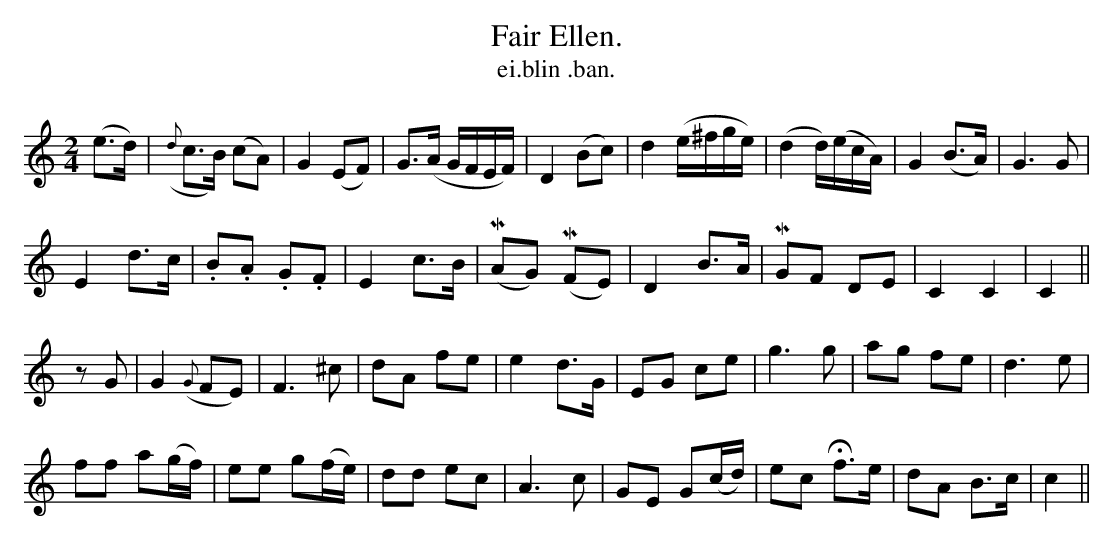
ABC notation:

X:1
T: Fair Ellen.
T: ei.blin .ban.
M: 2/4
L: 1/8
K: C
(e>d) |\
({d}c>B) (cA) | G2 (EF) | G>(A G/F/E/F/) | D2 (Bc) |\
d2 (e/^f/g/e/) | (d2 d/)(e/c/A/) | G2 (B>A) | G3 G |
E2 d>c | .B.A .G.F | E2 c>B | (MAG) (MFE) |\
D2 B>A | MGF DE | C2 C2 | C2 ||
zG |\
G2({G}FE) | F3 ^c | dA fe | e2 d>G |\
">"E">"G ">"c">"e | g3 g | ag fe | d3 e |
ff a(g/f/) | ee g(f/e/) | dd ec | A3 c |\
GE G(c/d/) | ec Hf>e | dA B>c | c2 ||
